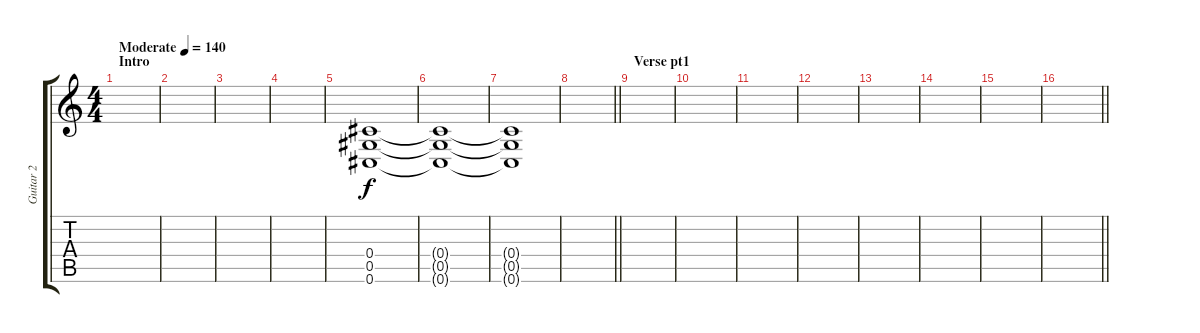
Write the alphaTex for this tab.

\track ("Guitar 2" "Guitar 2") {instrument distortionguitar}
\staff {score tabs}
\tuning (Eb4 Bb3 Gb3 Db3 Ab2 Db2) {hide}
\ts (4 4)
\section ("" "Intro")
\tempo (140 "Moderate")
\clef g2
\ks c
|
|
|
|
(0.4 0.5 0.6).1 |
(0.4{t} 0.5{t} 0.6{t}).1{dy f} |
(0.4{t} 0.5{t} 0.6{t}).1 |
\barLineRight lightlight
|
\section ("" "Verse pt1")
|
|
|
|
|
|
|
\barLineRight lightlight
